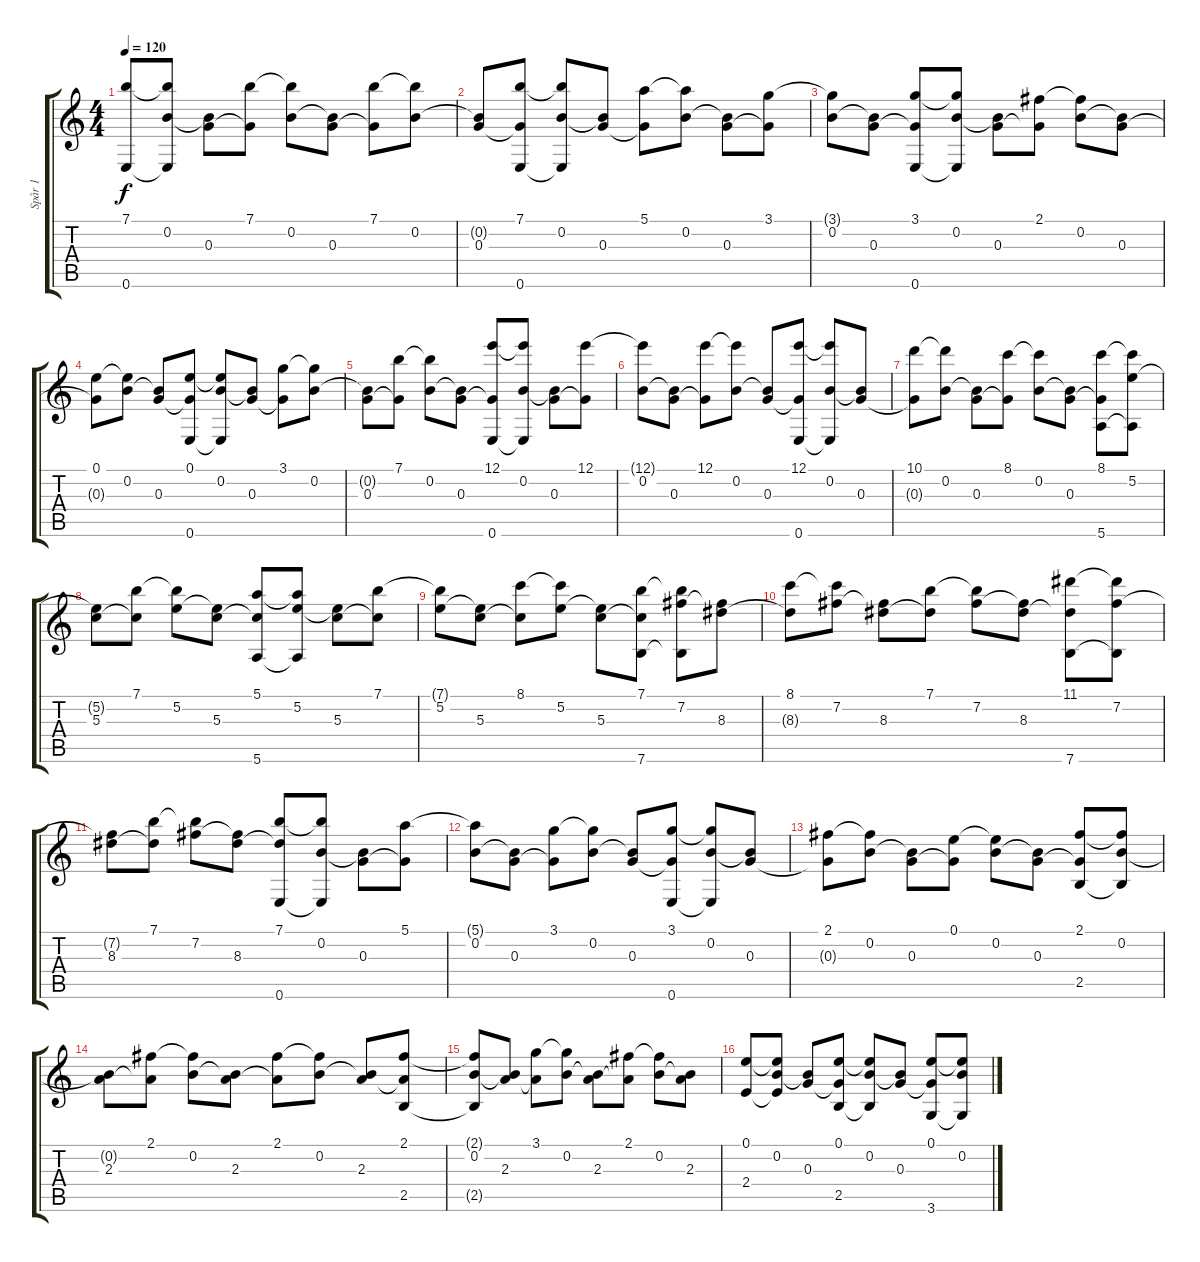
\track ("Spår 1" "Spår 1") {instrument acousticguitarsteel}
\staff {score tabs}
\tuning (E4 B3 G3 D3 A2 E2) {hide}
\ts (4 4)
\tempo 120
\clef g2
\ks c
(7.1 0.6).8{dy f instrument acousticguitarsteel} (7.1{t} 0.2 0.6{t}).8 (0.2{t} 0.3).8 (7.1 0.3{t}).8 (7.1{t} 0.2).8 (0.2{t} 0.3).8 (7.1 0.3{t}).8 (7.1{t} 0.2).8 |
(0.2{t} 0.3).8 (7.1 0.3{t} 0.6).8 (7.1{t} 0.2 0.6{t}).8 (0.2{t} 0.3).8 (5.1 0.3{t}).8 (5.1{t} 0.2).8 (0.2{t} 0.3).8 (3.1 0.3{t}).8 |
(3.1{t} 0.2).8 (0.2{t} 0.3).8 (3.1 0.3{t} 0.6).8 (3.1{t} 0.2 0.6{t}).8 (0.2{t} 0.3).8 (2.1 0.3{t}).8 (2.1{t} 0.2).8 (0.2{t} 0.3).8 |
(0.1 0.3{t}).8 (0.1{t} 0.2).8 (0.2{t} 0.3).8 (0.1 0.3{t} 0.6).8 (0.1{t} 0.2 0.6{t}).8 (0.2{t} 0.3).8 (3.1 0.3{t}).8 (3.1{t} 0.2).8 |
(0.2{t} 0.3).8 (7.1 0.3{t}).8 (7.1{t} 0.2).8 (0.2{t} 0.3).8 (12.1 0.3{t} 0.6).8 (12.1{t} 0.2 0.6{t}).8 (0.2{t} 0.3).8 (12.1 0.3{t}).8 |
(12.1{t} 0.2).8 (0.2{t} 0.3).8 (12.1 0.3{t}).8 (12.1{t} 0.2).8 (0.2{t} 0.3).8 (12.1 0.3{t} 0.6).8 (12.1{t} 0.2 0.6{t}).8 (0.2{t} 0.3).8 |
(10.1 0.3{t}).8 (10.1{t} 0.2).8 (0.2{t} 0.3).8 (8.1 0.3{t}).8 (8.1{t} 0.2).8 (0.2{t} 0.3).8 (8.1 0.3{t} 5.6).8 (8.1{t} 5.2 5.6{t}).8 |
(5.2{t} 5.3).8 (7.1 5.3{t}).8 (7.1{t} 5.2).8 (5.2{t} 5.3).8 (5.1 5.3{t} 5.6).8 (5.1{t} 5.2 5.6{t}).8 (5.2{t} 5.3).8 (7.1 5.3{t}).8 |
(7.1{t} 5.2).8 (5.2{t} 5.3).8 (8.1 5.3{t}).8 (8.1{t} 5.2).8 (5.2{t} 5.3).8 (7.1 5.3{t} 7.6).8 (7.1{t} 7.2 7.6{t}).8 (7.2{t} 8.3).8 |
(8.1 8.3{t}).8 (8.1{t} 7.2).8 (7.2{t} 8.3).8 (7.1 8.3{t}).8 (7.1{t} 7.2).8 (7.2{t} 8.3).8 (11.1 8.3{t} 7.6).8 (11.1{t} 7.2 7.6{t}).8 |
(7.2{t} 8.3).8 (7.1 8.3{t}).8 (7.1{t} 7.2).8 (7.2{t} 8.3).8 (7.1 8.3{t} 0.6).8 (7.1{t} 0.2 0.6{t}).8 (0.2{t} 0.3).8 (5.1 0.3{t}).8 |
(5.1{t} 0.2).8 (0.2{t} 0.3).8 (3.1 0.3{t}).8 (3.1{t} 0.2).8 (0.2{t} 0.3).8 (3.1 0.3{t} 0.6).8 (3.1{t} 0.2 0.6{t}).8 (0.2{t} 0.3).8 |
(2.1 0.3{t}).8 (2.1{t} 0.2).8 (0.2{t} 0.3).8 (0.1 0.3{t}).8 (0.1{t} 0.2).8 (0.2{t} 0.3).8 (2.1 0.3{t} 2.5).8 (2.1{t} 0.2 2.5{t}).8 |
(0.2{t} 2.3).8 (2.1 2.3{t}).8 (2.1{t} 0.2).8 (0.2{t} 2.3).8 (2.1 2.3{t}).8 (2.1{t} 0.2).8 (0.2{t} 2.3).8 (2.1 2.3{t} 2.5).8 |
(2.1{t} 0.2 2.5{t}).8 (0.2{t} 2.3).8 (3.1 2.3{t}).8 (3.1{t} 0.2).8 (0.2{t} 2.3).8 (2.1 2.3{t}).8 (2.1{t} 0.2).8 (0.2{t} 2.3).8 |
(0.1 2.4).8 (0.1{t} 0.2 2.4{t}).8 (0.2{t} 0.3).8 (0.1 0.3{t} 2.5).8 (0.1{t} 0.2 2.5{t}).8 (0.2{t} 0.3).8 (0.1 0.3{t} 3.6).8 (0.1{t} 0.2 3.6{t}).8
